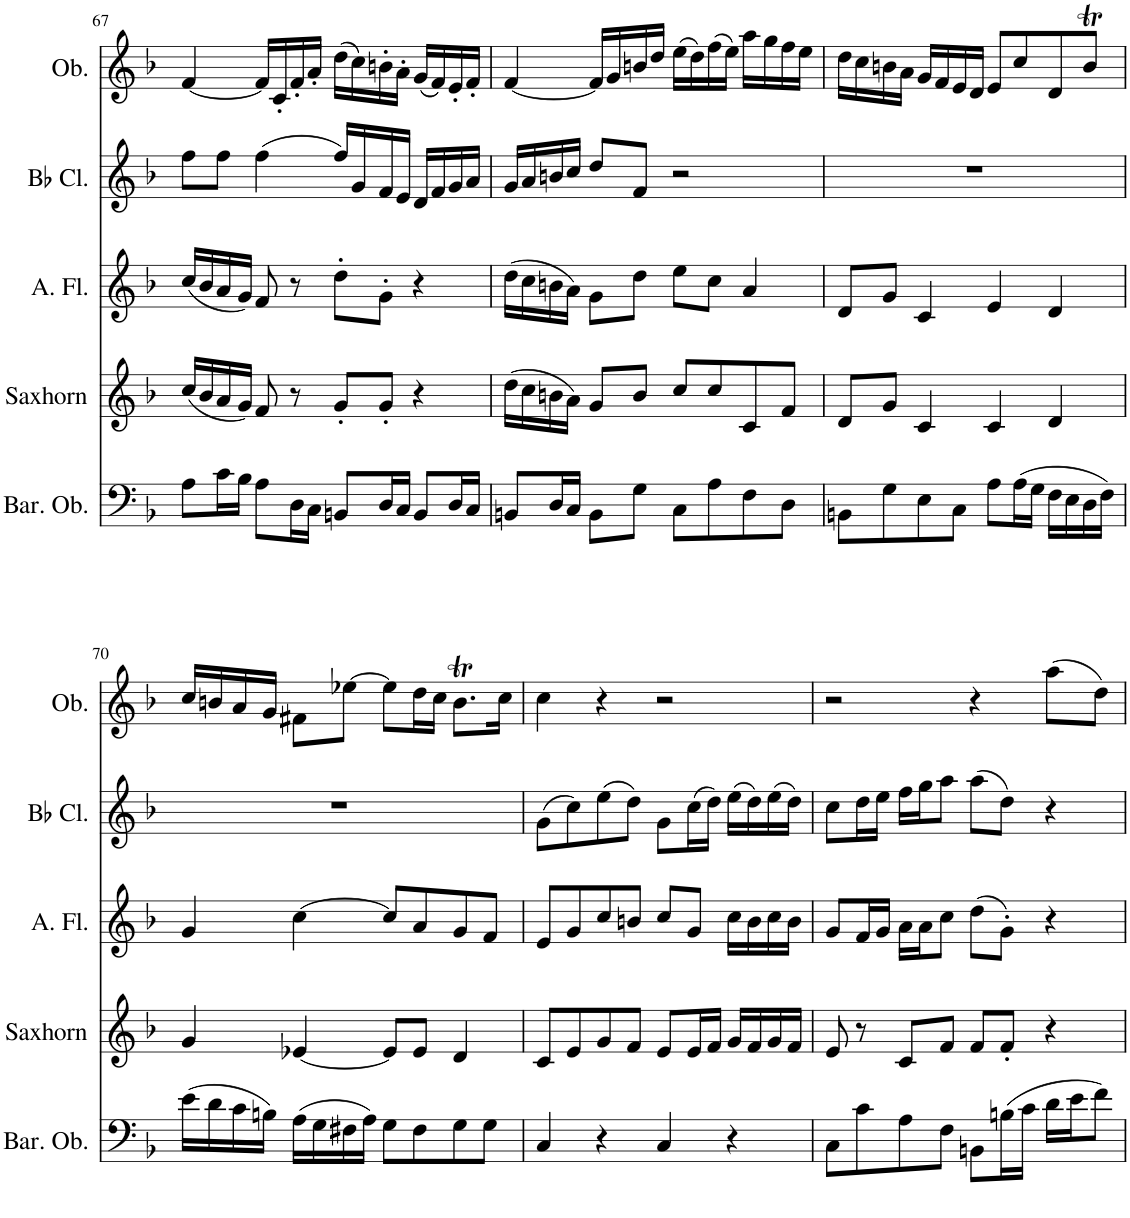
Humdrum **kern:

**kern	**kern	**kern	**kern	**kern
*part5	*part4	*part3	*part2	*part1
*staff5	*staff4	*staff3	*staff2	*staff1
*I"Baritone Oboe	*I"Saxhorn	*I"Alto Flute	*I"Bb Clarinet	*I"Oboe
*I'Bar. Ob.	*I'Saxhorn	*I'A. Fl.	*I'Bb Cl.	*I'Ob.
!!LO:PB:g=z
*clefF4	*clefG2	*clefG2	*clefG2	*clefG2
*	*ITrd4c7	*	*ITrd1c2	*
*k[b-]	*k[b-]	*k[b-]	*k[b-]	*k[b-]
*M4/4	*M4/4	*M4/4	*M4/4	*M4/4
*met(c)	*met(c)	*met(c)	*met(c)	*met(c)
=67	=67	=67	=67	=67
8A\L	(16cc/LL	(16cc/LL	8ff\L	[4f/
.	16b-/	16b-/	.	.
16c\L	16a/	16a/	8ff\J	.
16B-\JJ	16g/JJ)	16g/JJ)	.	.
8A\L	8f/	8f/	(4ff\	16f/LL]
.	.	.	.	16c'/
16D\L	8r	8r	.	16f'/
16C\JJ	.	.	.	16a'/JJ
8BBn/L	8g'/L	8dd'\L	16ff/LL)	(16dd\LL
.	.	.	16g/	16cc\)
16D/L	8g'/J	8g'\J	16f/	16bn'\
16C/JJ	.	.	16e/JJ	16a'\JJ
8BB/L	4r	4r	16d/LL	(16g/LL
.	.	.	16f/	16f/)
16D/L	.	.	16g/	16e'/
16C/JJ	.	.	16a/JJ	16f'/JJ
=68	=68	=68	=68	=68
8BBn/L	(16dd\LL	(16dd\LL	16g/LL	[4f/
.	16cc\	16cc\	16a/	.
16D/L	16bn\	16bn\	16bn/	.
16C/JJ	16a\JJ)	16a\JJ)	16cc/JJ	.
8BB\L	8g/L	8g\L	8dd/L	16f/LL]
.	.	.	.	16g/
8G\J	8b/J	8dd\J	8f/J	16bn/
.	.	.	.	16dd/JJ
8C\L	8cc/L	8ee\L	2r	(16ee\LL
.	.	.	.	16dd\)
8A\	8cc/	8cc\J	.	(16ff\
.	.	.	.	16ee\JJ)
8F\	8c/	4a/	.	16aa\LL
.	.	.	.	16gg\
8D\J	8f/J	.	.	16ff\
.	.	.	.	16ee\JJ
=69	=69	=69	=69	=69
8BBn\L	8d/L	8d/L	1r	16dd\LL
.	.	.	.	16cc\
8G\	8g/J	8g/J	.	16bn\
.	.	.	.	16a\JJ
8E\	4c/	4c/	.	16g/LL
.	.	.	.	16f/
8C\J	.	.	.	16e/
.	.	.	.	16d/JJ
8A\L	4c/	4e/	.	8e/L
(16A\L	.	.	.	8cc/
16G\JJ	.	.	.	.
16F\LL	4d/	4d/	.	8d/
16E\	.	.	.	.
16D\	.	.	.	8bt/J
16F\JJ)	.	.	.	.
!!LO:LB:g=z
=70	=70	=70	=70	=70
(16e\LL	4g/	4g/	1r	16cc/LL
16d\	.	.	.	16bn/
16c\	.	.	.	16a/
16Bn\JJ)	.	.	.	16g/JJ
(16A\LL	[4e-X/	[4cc\	.	8f#X\L
16G\	.	.	.	.
16F#X\	.	.	.	[8ee-X\J
16A\JJ)	.	.	.	.
8G\L	8e-/L]	8cc/L]	.	8ee-\L]
8F#\	8e-/J	8a/	.	16dd\L
.	.	.	.	16cc\JJ
8G\	4d/	8g/	.	8.bt\L
8G\J	.	8f/J	.	.
.	.	.	.	16cc\Jk
=71	=71	=71	=71	=71
4C/	8c/L	8e/L	(8g\L	4cc\
.	8e/	8g/	8cc\)	.
4r	8g/	8cc/	(8ee\	4r
.	8f/J	8bn/J	8dd\J)	.
4C/	8e/L	8cc/L	8g\L	2r
.	16e/L	8g/J	(16cc\L	.
.	16f/JJ	.	16dd\JJ)	.
4r	16g/LL	16cc\LL	(16ee\LL	.
.	16f/	16b\	16dd\)	.
.	16g/	16cc\	(16ee\	.
.	16f/JJ	16b\JJ	16dd\JJ)	.
=72	=72	=72	=72	=72
8C\L	8e/	8g/L	8cc\L	2r
8c\	8r	16f/L	16dd\L	.
.	.	16g/JJ	16ee\JJ	.
8A\	8c/L	16a\LL	16ff\LL	.
.	.	16a\J	16gg\J	.
8F\J	8f/J	8cc\J	8aa\J	.
8BBn\L	8f/L	(8dd\L	(8aa\L	4r
(16Bn\L	8f'/J	8g'\J)	8dd\J)	.
16c\JJ	.	.	.	.
16d\LL	4r	4r	4r	(8aa\L
16e\J	.	.	.	.
8f\J)	.	.	.	8dd\J)
=	=	=	=	=
*-	*-	*-	*-	*-
